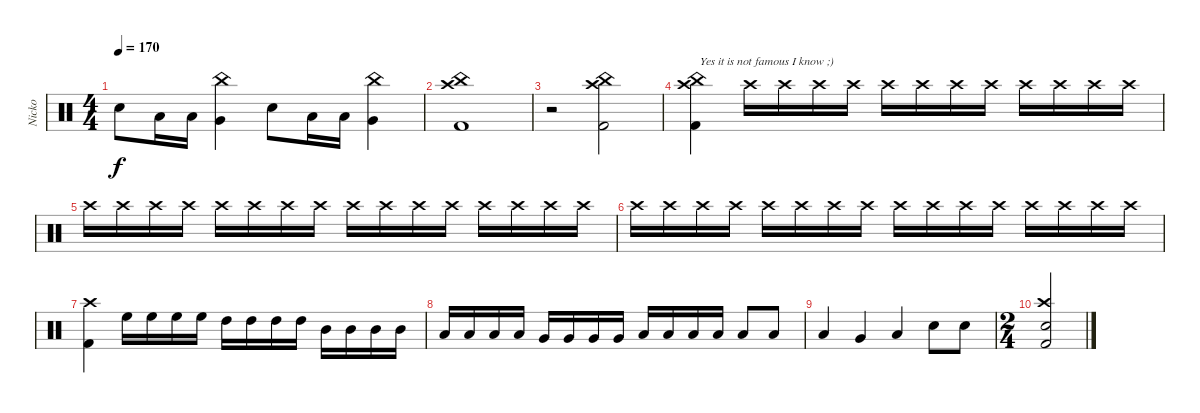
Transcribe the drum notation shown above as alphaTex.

\track ("Nicko" "Nicko") {instrument percussion}
\staff {score}
\articulation defaults
\ts (4 4)
\tempo 170
\clef neutral
\ks c "Snare (hit) 2".8{dy f} "Low Tom (hit)".16 "Low Tom (hit)".16
("China (hit)" "Very Low Tom (hit)").4 "Snare (hit) 2".8 "Low Tom (hit)".16 "Low Tom (hit)".16 ("China (hit)" "Very Low Tom (hit)").4 |
("Kick (hit) 2" "China (hit)" "Crash high (hit)").1 |
r.2 ("Kick (hit) 2" "China (hit)" "Crash high (hit)").2 |
("Kick (hit) 2" "China (hit)" "Crash high (hit)").4{txt "Yes it is not famous I know ;)"} "Crash high (hit)".16 "Crash high (hit)".16 "Crash high (hit)".16 "Crash high (hit)".16 "Crash high (hit)".16 "Crash high (hit)".16 "Crash high (hit)".16 "Crash high (hit)".16 "Crash high (hit)".16 "Crash high (hit)".16 "Crash high (hit)".16 "Crash high (hit)".16 |
"Crash high (hit)".16 "Crash high (hit)".16 "Crash high (hit)".16 "Crash high (hit)".16 "Crash high (hit)".16 "Crash high (hit)".16 "Crash high (hit)".16 "Crash high (hit)".16 "Crash high (hit)".16 "Crash high (hit)".16 "Crash high (hit)".16 "Crash high (hit)".16 "Crash high (hit)".16 "Crash high (hit)".16 "Crash high (hit)".16 "Crash high (hit)".16 |
"Crash high (hit)".16 "Crash high (hit)".16 "Crash high (hit)".16 "Crash high (hit)".16 "Crash high (hit)".16 "Crash high (hit)".16 "Crash high (hit)".16 "Crash high (hit)".16 "Crash high (hit)".16 "Crash high (hit)".16 "Crash high (hit)".16 "Crash high (hit)".16 "Crash high (hit)".16 "Crash high (hit)".16 "Crash high (hit)".16 "Crash high (hit)".16 |
("Kick (hit) 2" "Crash high (hit)").4 "High Floor Tom (hit)".16 "High Floor Tom (hit)".16 "High Floor Tom (hit)".16 "High Floor Tom (hit)".16 "High Tom (hit)".16 "High Tom (hit)".16 "High Tom (hit)".16 "High Tom (hit)".16 "Mid Tom (hit)".16 "Mid Tom (hit)".16 "Mid Tom (hit)".16 "Mid Tom (hit)".16 |
"Low Tom (hit)".16 "Low Tom (hit)".16 "Low Tom (hit)".16 "Low Tom (hit)".16 "Very Low Tom (hit)".16 "Very Low Tom (hit)".16 "Very Low Tom (hit)".16 "Very Low Tom (hit)".16 "Low Floor Tom (hit)".16 "Low Floor Tom (hit)".16 "Low Floor Tom (hit)".16 "Low Floor Tom (hit)".16 "Low Floor Tom (hit)".8 "Low Floor Tom (hit)".8 |
"Low Tom (hit)".4 "Very Low Tom (hit)".4 "Low Floor Tom (hit)".4 "Electric Snare (hit)".8 "Electric Snare (hit)".8 |
\ts (2 4)
("Kick (hit) 2" "Electric Snare (hit)" "Crash high (hit)").2
